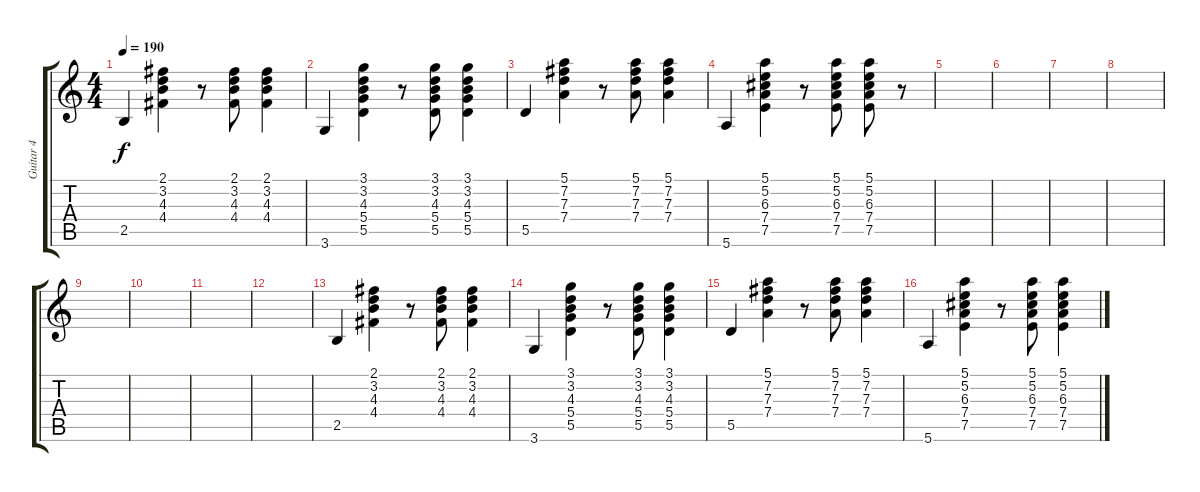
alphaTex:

\track ("Guitar 4" "Guitar 4") {instrument acousticguitarnylon}
\staff {score tabs}
\tuning (E4 B3 G3 D3 A2 E2) {hide}
\ts (4 4)
\tempo 190
\clef g2
\ks c
2.5.4{dy f} (2.1 3.2 4.3 4.4).4 r.8 (2.1 3.2 4.3 4.4).8 (2.1 3.2 4.3 4.4).4 |
3.6.4 (3.1 3.2 4.3 5.4 5.5).4 r.8 (3.1 3.2 4.3 5.4 5.5).8 (3.1 3.2 4.3 5.4 5.5).4 |
5.5.4 (5.1 7.2 7.3 7.4).4 r.8 (5.1 7.2 7.3 7.4).8 (5.1 7.2 7.3 7.4).4 |
5.6.4 (5.1 5.2 6.3 7.4 7.5).4 r.8 (5.1 5.2 6.3 7.4 7.5).8 (5.1 5.2 6.3 7.4 7.5).8 r.8 |
|
|
|
|
|
|
|
|
2.5.4 (2.1 3.2 4.3 4.4).4 r.8 (2.1 3.2 4.3 4.4).8 (2.1 3.2 4.3 4.4).4 |
3.6.4 (3.1 3.2 4.3 5.4 5.5).4 r.8 (3.1 3.2 4.3 5.4 5.5).8 (3.1 3.2 4.3 5.4 5.5).4 |
5.5.4 (5.1 7.2 7.3 7.4).4 r.8 (5.1 7.2 7.3 7.4).8 (5.1 7.2 7.3 7.4).4 |
5.6.4 (5.1 5.2 6.3 7.4 7.5).4 r.8 (5.1 5.2 6.3 7.4 7.5).8 (5.1 5.2 6.3 7.4 7.5).4
